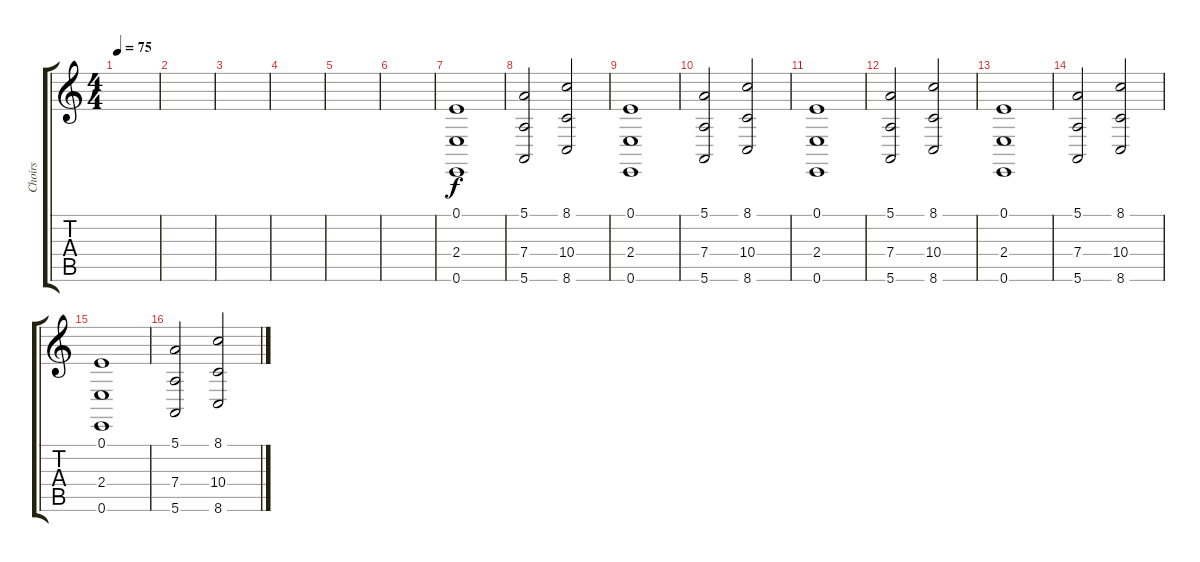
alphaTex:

\track ("Choirs" "Choirs") {instrument choiraahs}
\staff {score tabs}
\tuning (E4 B3 G3 D3 A2 E2) {hide}
\ts (4 4)
\tempo 75
\clef g2
\ks c
|
|
|
|
|
|
(0.1 2.4 0.6).1 |
(5.1 7.4 5.6).2 (8.1 10.4 8.6).2 |
(0.1 2.4 0.6).1 |
(5.1 7.4 5.6).2 (8.1 10.4 8.6).2 |
(0.1 2.4 0.6).1 |
(5.1 7.4 5.6).2 (8.1 10.4 8.6).2 |
(0.1 2.4 0.6).1 |
(5.1 7.4 5.6).2 (8.1 10.4 8.6).2 |
(0.1 2.4 0.6).1 |
(5.1 7.4 5.6).2 (8.1 10.4 8.6).2
